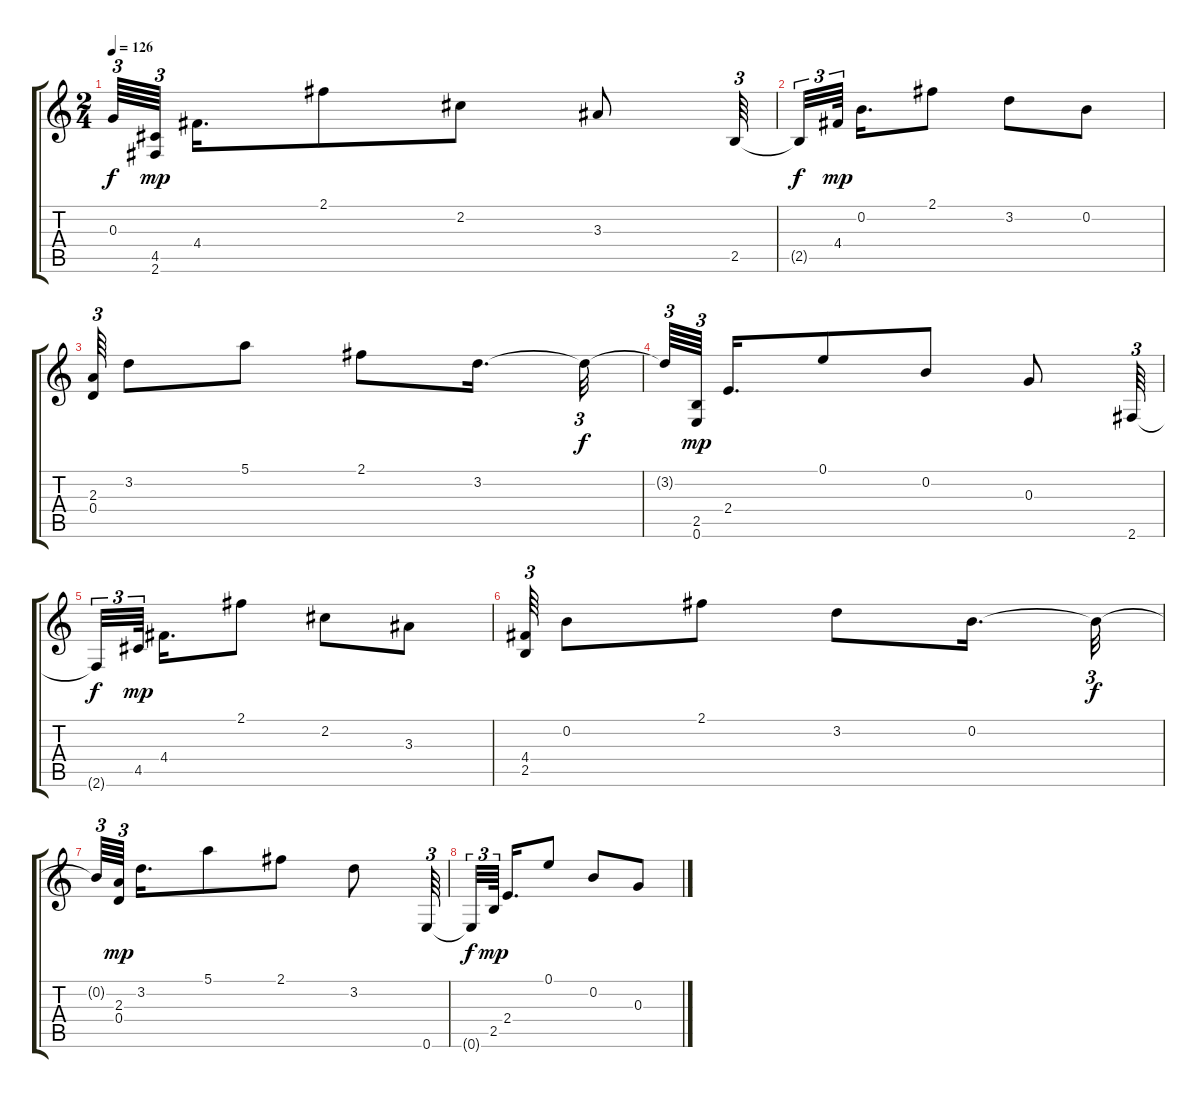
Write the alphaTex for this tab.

\track "" {instrument acousticguitarsteel}
\staff {score tabs}
\tuning (E4 B3 G3 D3 A2 E2) {hide}
\ts (2 4)
\tempo 126
\clef g2
\ks c
0.3{t}.64{tu (3 2) dy f} (4.5 2.6).64{tu (3 2) dy mp beam splitsecondary} 4.4.16{d} 2.1.8 2.2.8 3.3.8 2.5.64{tu (3 2)} |
2.5{t}.32{tu (3 2) dy f} 4.4.64{tu (3 2) dy mp beam splitsecondary} 0.2.16{d} 2.1.8 3.2.8 0.2.8 |
(2.3 0.4).64{tu (3 2)} 3.2.8 5.1.8 2.1.8 3.2.16{d} 3.2{t}.32{tu (3 2) dy f} |
3.2{t}.64{tu (3 2)} (2.5 0.6).64{tu (3 2) dy mp beam splitsecondary} 2.4.16{d} 0.1.8 0.2.8 0.3.8 2.6.64{tu (3 2)} |
2.6{t}.32{tu (3 2) dy f} 4.5.64{tu (3 2) dy mp beam splitsecondary} 4.4.16{d} 2.1.8 2.2.8 3.3.8 |
(4.4 2.5).64{tu (3 2)} 0.2.8 2.1.8 3.2.8 0.2.16{d} 0.2{t}.32{tu (3 2) dy f} |
0.2{t}.64{tu (3 2)} (2.3 0.4).64{tu (3 2) dy mp beam splitsecondary} 3.2.16{d} 5.1.8 2.1.8 3.2.8 0.6.64{tu (3 2)} |
0.6{t}.32{tu (3 2) dy f} 2.5.64{tu (3 2) dy mp beam splitsecondary} 2.4.16{d} 0.1.8 0.2.8 0.3.8
